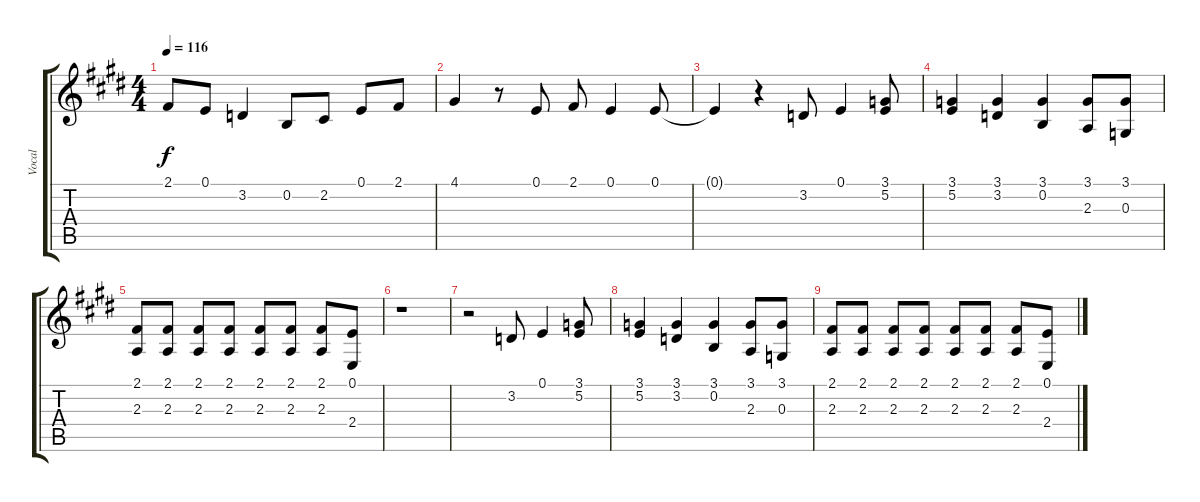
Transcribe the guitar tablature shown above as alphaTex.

\track ("Vocal" "Vocal") {instrument altosax}
\staff {score tabs}
\tuning (E4 B3 G3 D3 A2 E2) {hide}
\ts (4 4)
\tempo 116
\clef g2
\ks e
2.1{t}.8{dy f} 0.1.8 3.2.4 0.2.8 2.2.8 0.1.8 2.1.8 |
4.1.4 r.8 0.1.8 2.1.8 0.1.4 0.1.8 |
0.1{t}.4 r.4 3.2.8 0.1.4 (3.1 5.2).8 |
(3.1 5.2).4 (3.1 3.2).4 (3.1 0.2).4 (3.1 2.3).8 (3.1 0.3).8 |
(2.1 2.3).8 (2.1 2.3).8 (2.1 2.3).8 (2.1 2.3).8 (2.1 2.3).8 (2.1 2.3).8 (2.1 2.3).8 (0.1 2.4).8 |
r.1 |
r.2 3.2.8 0.1.4 (3.1 5.2).8 |
(3.1 5.2).4 (3.1 3.2).4 (3.1 0.2).4 (3.1 2.3).8 (3.1 0.3).8 |
(2.1 2.3).8 (2.1 2.3).8 (2.1 2.3).8 (2.1 2.3).8 (2.1 2.3).8 (2.1 2.3).8 (2.1 2.3).8 (0.1 2.4).8
